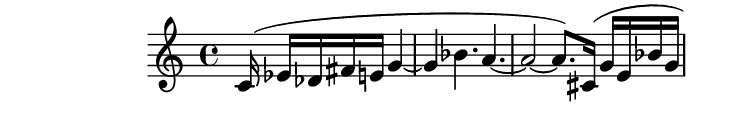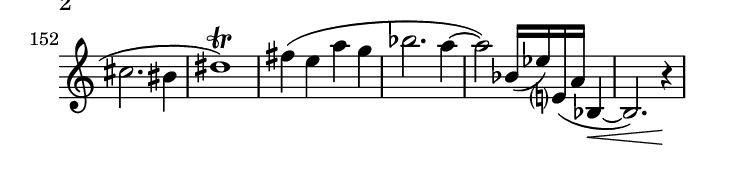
\version "2.10.33"

\include "lib.ly"

\score {
  \new Staff {
      \time 4/4
      \relative c' {
        \set Score.currentBarNumber = #150
        \bar ""
        \partial 16*9
        \bracketUp
        \override TextScript #'extra-offset = #'( -6 . 4 )
        c16( ees des fis e g4~
        g bes4. a4.~
        a2~ a8.) cis,16( g' e bes' g
        cis2. bis4
        dis1)\trill
        fis4( e a g
        %% expansão de #s(5 3 4 1 2 0)
        bes2. a4~
        a2) bes,16( ees) e,?( a bes,4~\<
        bes2.) r4\!


      }
    }
  \layout {
    \context {
      \Staff \consists "Horizontal_bracket_engraver"
    }
  }
  \midi {}
}
\paper {
  paper-width = 12.6\cm
  paper-height = 3\cm
  line-width = 13.5\cm
  top-margin = -.1\cm
  left-margin = -1.2\cm
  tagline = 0
}
